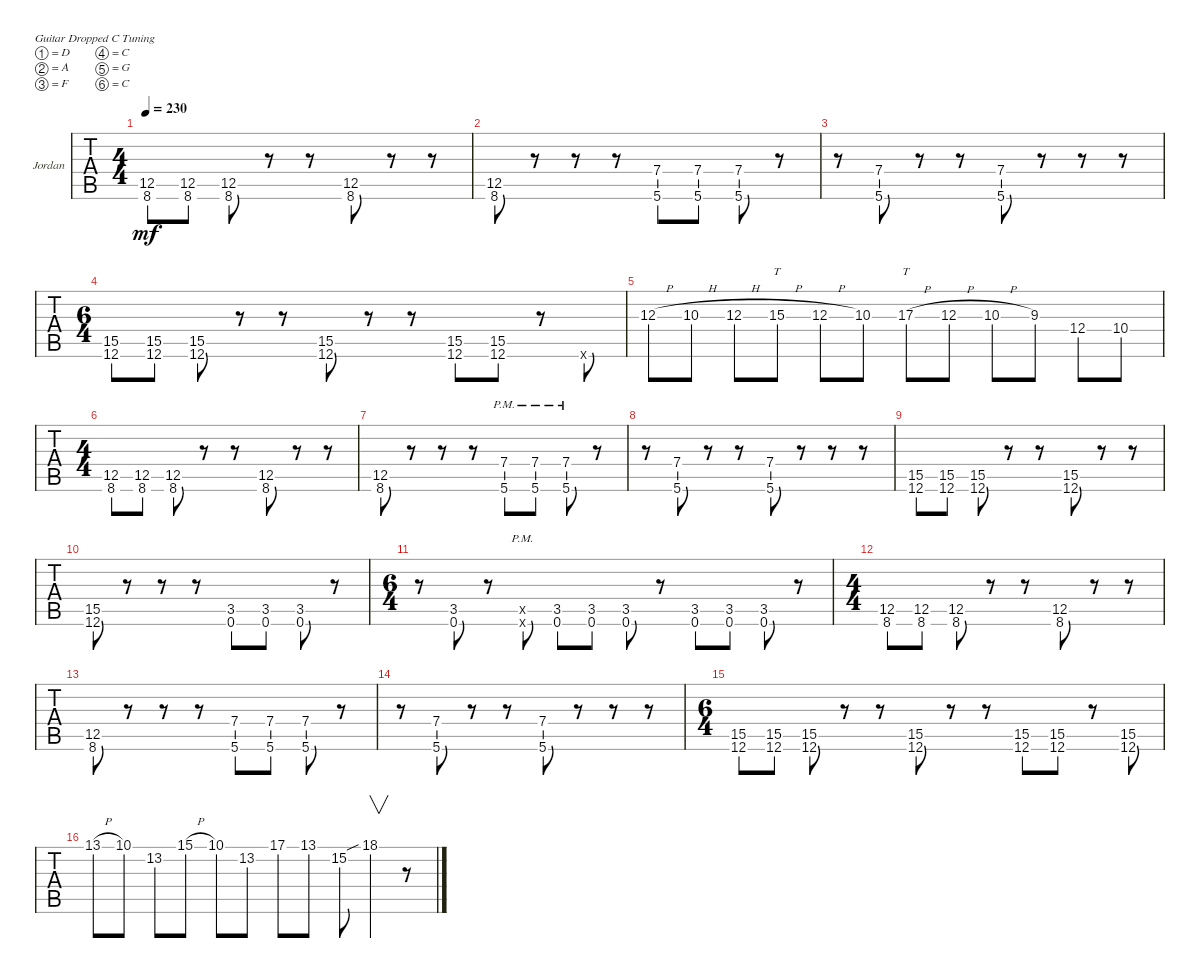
\bracketExtendMode groupsimilarinstruments
\firstSystemTrackNameOrientation horizontal
\otherSystemsTrackNameOrientation horizontal
\track ("Jid-Lee" "Jordan") {instrument overdrivenguitar}
\staff {tabs}
\tuning (D4 A3 F3 C3 G2 C2)
\ts (4 4)
\tempo 230
\clef g2
\ks c
(12.5 8.6).8{dy mf} (12.5 8.6).8 (12.5 8.6).8 r.8 r.8 (12.5 8.6).8 r.8 r.8 |
(12.5 8.6).8 r.8 r.8 r.8 (5.6 7.4).8 (5.6 7.4).8 (5.6 7.4).8 r.8 |
r.8 (5.6 7.4).8 r.8 r.8 (5.6 7.4).8 r.8 r.8 r.8 |
\ts (6 4)
(12.6 15.5).8 (12.6 15.5).8 (12.6 15.5).8 r.8 r.8 (12.6 15.5).8 r.8 r.8 (12.6 15.5).8 (12.6 15.5).8 r.8 0.6{x}.8 |
12.3{h}.8 10.3{h}.8 12.3{h}.8 15.3{h}.8{tt} 12.3{h}.8 10.3.8 17.3{h}.8{tt} 12.3{h}.8 10.3{h}.8 9.3.8 12.4.8 10.4.8 |
\ts (4 4)
(12.5 8.6).8 (12.5 8.6).8 (12.5 8.6).8 r.8 r.8 (12.5 8.6).8 r.8 r.8 |
(12.5 8.6).8 r.8 r.8 r.8 (5.6{pm} 7.4{pm}).8 (5.6{pm} 7.4{pm}).8 (5.6{pm} 7.4{pm}).8 r.8 |
r.8 (5.6 7.4).8 r.8 r.8 (5.6 7.4).8 r.8 r.8 r.8 |
(12.6 15.5).8 (12.6 15.5).8 (12.6 15.5).8 r.8 r.8 (12.6 15.5).8 r.8 r.8 |
(12.6 15.5).8 r.8 r.8 r.8 (0.6 3.5).8 (0.6 3.5).8 (0.6 3.5).8 r.8 |
\ts (6 4)
r.8 (0.6 3.5).8 r.8 (0.6{pm x} 0.5{x}).8 (0.6 3.5).8 (0.6 3.5).8 (0.6 3.5).8 r.8 (0.6 3.5).8 (0.6 3.5).8 (0.6 3.5).8 r.8 |
\ts (4 4)
(12.5 8.6).8 (12.5 8.6).8 (12.5 8.6).8 r.8 r.8 (12.5 8.6).8 r.8 r.8 |
(12.5 8.6).8 r.8 r.8 r.8 (5.6 7.4).8 (5.6 7.4).8 (5.6 7.4).8 r.8 |
r.8 (5.6 7.4).8 r.8 r.8 (5.6 7.4).8 r.8 r.8 r.8 |
\ts (6 4)
(12.6 15.5).8 (12.6 15.5).8 (12.6 15.5).8 r.8 r.8 (12.6 15.5).8 r.8 r.8 (12.6 15.5).8 (12.6 15.5).8 r.8 (12.6 15.5).8 |
13.1{h}.8 10.1.8 13.2.8 15.1{h}.8 10.1.8 13.2.8 17.1.8 13.1.8 15.2.8 18.1{sib}.4{v} r.8
